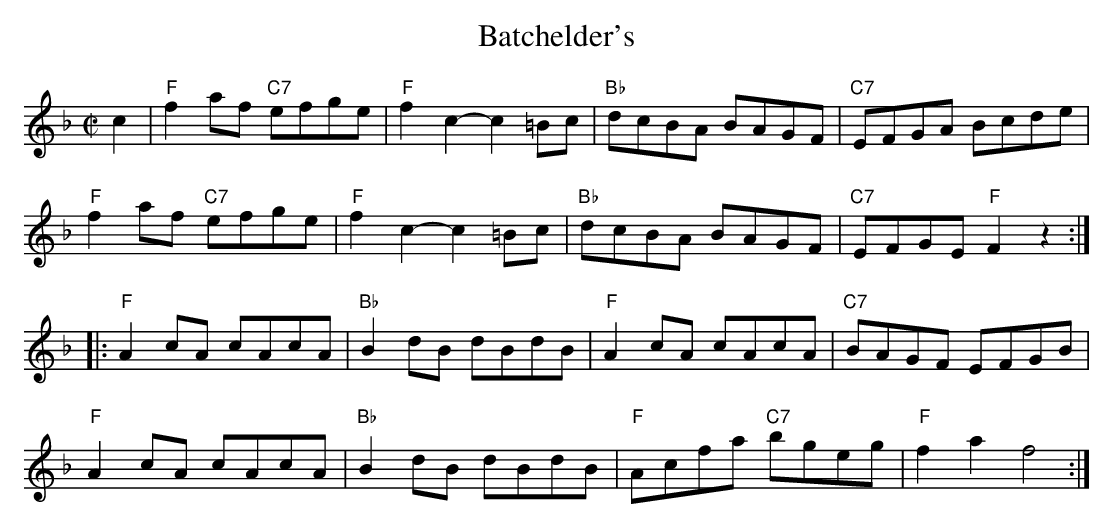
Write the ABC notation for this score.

X:1
T: Batchelder's
M: C|
K: F
c2| "F"f2af "C7"efge| "F"f2c2- c2=Bc| "Bb"dcBA BAGF| "C7"EFGA Bcde|
    "F"f2af "C7"efge| "F"f2c2- c2=Bc| "Bb"dcBA BAGF| "C7"EFGE "F"F2 z2:|
|:"F"A2cA cAcA| "Bb"B2dB dBdB| "F"A2cA cAcA| "C7"BAGF EFGB|
"F"A2cA cAcA| "Bb"B2dB dBdB| "F"Acfa "C7"bgeg| "F"f2a2 f4 :|
